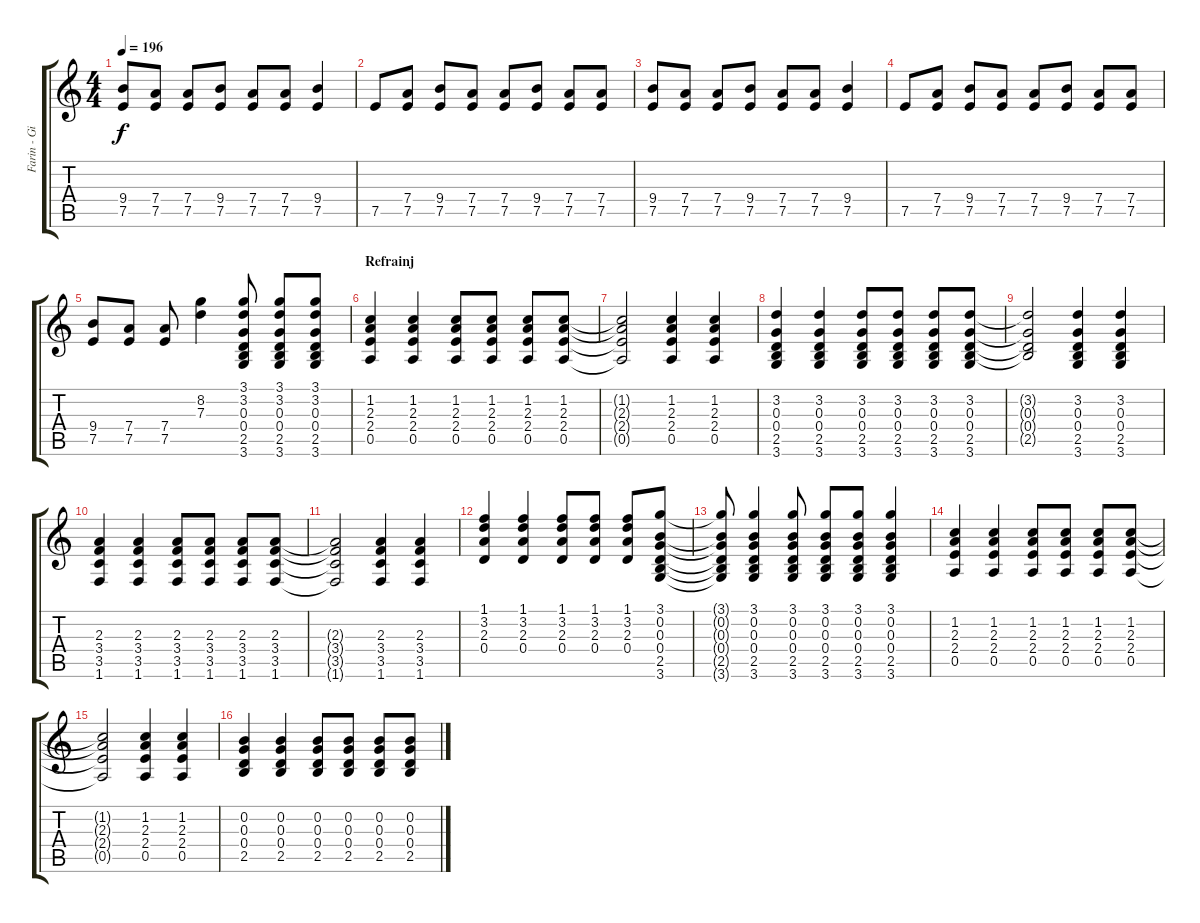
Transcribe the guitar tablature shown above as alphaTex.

\track ("Farin - Gitarre 1" "Farin - Gi") {instrument acousticguitarsteel}
\staff {score tabs}
\tuning (E4 B3 G3 D3 A2 E2) {hide}
\ts (4 4)
\tempo 196
\clef g2
\ks c
(9.4 7.5).8{dy f} (7.4 7.5).8 (7.4 7.5).8 (9.4 7.5).8 (7.4 7.5).8 (7.4 7.5).8 (9.4 7.5).4 |
7.5.8 (7.4 7.5).8 (9.4 7.5).8 (7.4 7.5).8 (7.4 7.5).8 (9.4 7.5).8 (7.4 7.5).8 (7.4 7.5).8 |
(9.4 7.5).8 (7.4 7.5).8 (7.4 7.5).8 (9.4 7.5).8 (7.4 7.5).8 (7.4 7.5).8 (9.4 7.5).4 |
7.5.8 (7.4 7.5).8 (9.4 7.5).8 (7.4 7.5).8 (7.4 7.5).8 (9.4 7.5).8 (7.4 7.5).8 (7.4 7.5).8 |
(9.4 7.5).8 (7.4 7.5).8 (7.4 7.5).8 (8.2 7.3).4 (3.1 3.2 0.3 0.4 2.5 3.6).8 (3.1 3.2 0.3 0.4 2.5 3.6).8 (3.1 3.2 0.3 0.4 2.5 3.6).8 |
\section ("" "Refrainj")
(1.2 2.3 2.4 0.5).4 (1.2 2.3 2.4 0.5).4 (1.2 2.3 2.4 0.5).8 (1.2 2.3 2.4 0.5).8 (1.2 2.3 2.4 0.5).8 (1.2 2.3 2.4 0.5).8 |
(1.2{t} 2.3{t} 2.4{t} 0.5{t}).2 (1.2 2.3 2.4 0.5).4 (1.2 2.3 2.4 0.5).4 |
(3.2 0.3 0.4 2.5 3.6).4 (3.2 0.3 0.4 2.5 3.6).4 (3.2 0.3 0.4 2.5 3.6).8 (3.2 0.3 0.4 2.5 3.6).8 (3.2 0.3 0.4 2.5 3.6).8 (3.2 0.3 0.4 2.5 3.6).8 |
(3.2{t} 0.3{t} 0.4{t} 2.5{t}).2 (3.2 0.3 0.4 2.5 3.6).4 (3.2 0.3 0.4 2.5 3.6).4 |
(2.3 3.4 3.5 1.6).4 (2.3 3.4 3.5 1.6).4 (2.3 3.4 3.5 1.6).8 (2.3 3.4 3.5 1.6).8 (2.3 3.4 3.5 1.6).8 (2.3 3.4 3.5 1.6).8 |
(2.3{t} 3.4{t} 3.5{t} 1.6{t}).2 (2.3 3.4 3.5 1.6).4 (2.3 3.4 3.5 1.6).4 |
(1.1 3.2 2.3 0.4).4 (1.1 3.2 2.3 0.4).4 (1.1 3.2 2.3 0.4).8 (1.1 3.2 2.3 0.4).8 (1.1 3.2 2.3 0.4).8 (3.1 0.2 0.3 0.4 2.5 3.6).8 |
(3.1{t} 0.2{t} 0.3{t} 0.4{t} 2.5{t} 3.6{t}).8 (3.1 0.2 0.3 0.4 2.5 3.6).4 (3.1 0.2 0.3 0.4 2.5 3.6).8 (3.1 0.2 0.3 0.4 2.5 3.6).8 (3.1 0.2 0.3 0.4 2.5 3.6).8 (3.1 0.2 0.3 0.4 2.5 3.6).4 |
(1.2 2.3 2.4 0.5).4 (1.2 2.3 2.4 0.5).4 (1.2 2.3 2.4 0.5).8 (1.2 2.3 2.4 0.5).8 (1.2 2.3 2.4 0.5).8 (1.2 2.3 2.4 0.5).8 |
(1.2{t} 2.3{t} 2.4{t} 0.5{t}).2 (1.2 2.3 2.4 0.5).4 (1.2 2.3 2.4 0.5).4 |
(0.2 0.3 0.4 2.5).4 (0.2 0.3 0.4 2.5).4 (0.2 0.3 0.4 2.5).8 (0.2 0.3 0.4 2.5).8 (0.2 0.3 0.4 2.5).8 (0.2 0.3 0.4 2.5).8
